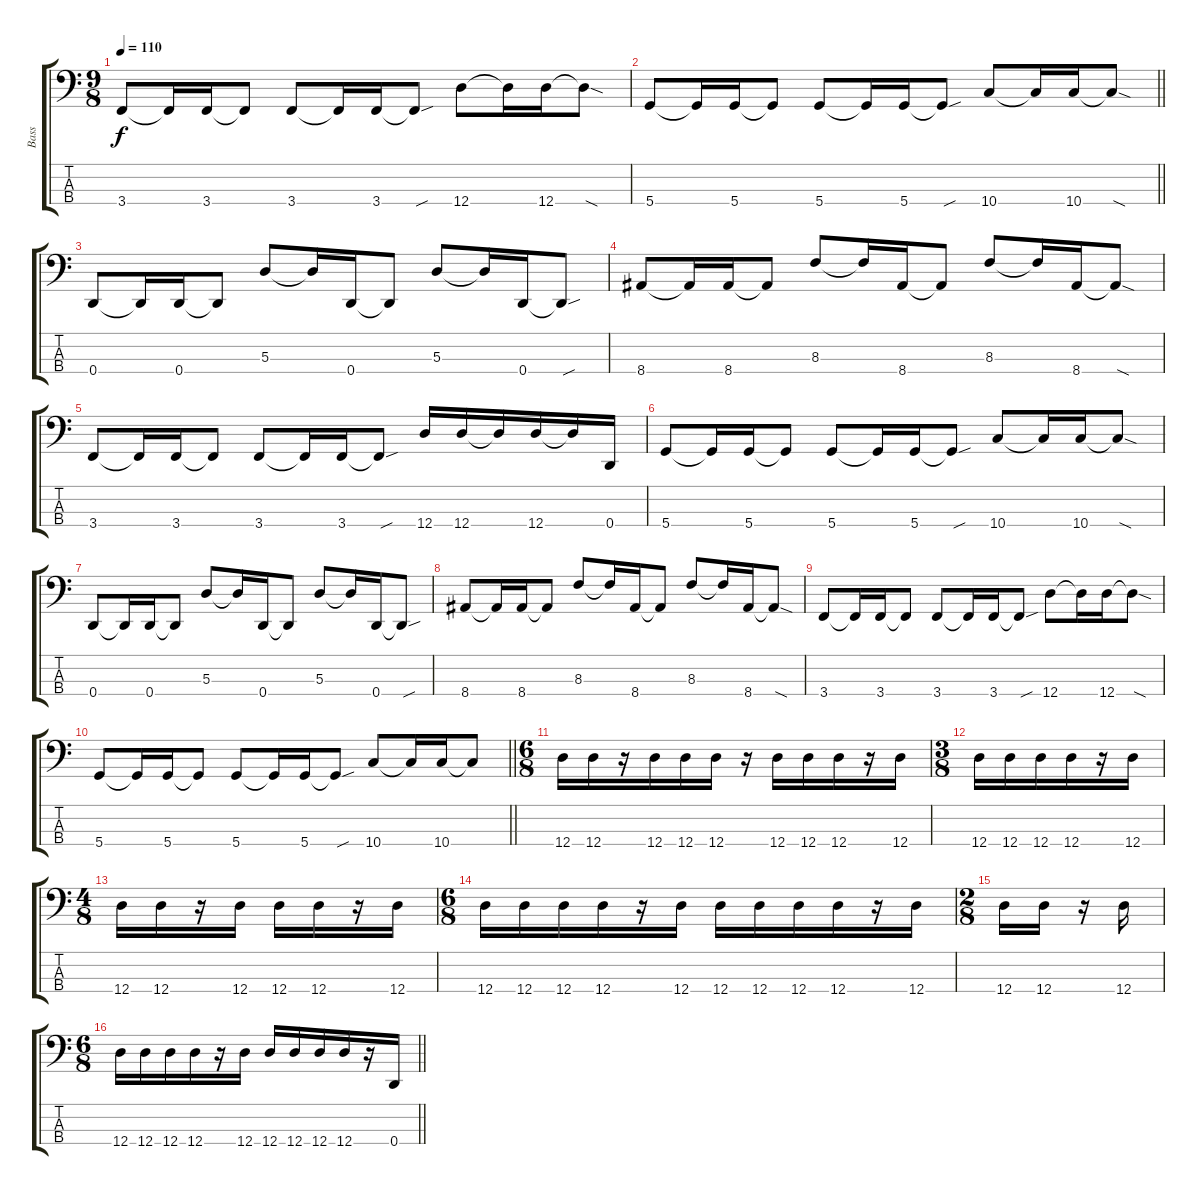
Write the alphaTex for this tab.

\track ("Bass" "Bass") {instrument electricbassfinger}
\staff {score tabs}
\tuning (G2 D2 A1 D1) {hide}
\ts (9 8)
\tempo 110
\clef f4
\ks c
3.4.8{dy f} 3.4{t}.16 3.4.16 3.4{t}.8 3.4.8 3.4{t}.16 3.4.16 3.4{sou t}.8 12.4.8 12.4{t}.16 12.4.16 12.4{sod t}.8 |
\barLineRight lightlight
5.4.8 5.4{t}.16 5.4.16 5.4{t}.8 5.4.8 5.4{t}.16 5.4.16 5.4{sou t}.8 10.4.8 10.4{t}.16 10.4.16 10.4{sod t}.8 |
0.4.8 0.4{t}.16 0.4.16 0.4{t}.8 5.3.8 5.3{t}.16 0.4.16 0.4{t}.8 5.3.8 5.3{t}.16 0.4.16 0.4{sou t}.8 |
8.4.8 8.4{t}.16 8.4.16 8.4{t}.8 8.3.8 8.3{t}.16 8.4.16 8.4{t}.8 8.3.8 8.3{t}.16 8.4.16 8.4{sod t}.8 |
3.4.8 3.4{t}.16 3.4.16 3.4{t}.8 3.4.8 3.4{t}.16 3.4.16 3.4{sou t}.8 12.4.16 12.4.16 12.4{t}.16 12.4.16 12.4{t}.16 0.4.16 |
5.4.8 5.4{t}.16 5.4.16 5.4{t}.8 5.4.8 5.4{t}.16 5.4.16 5.4{sou t}.8 10.4.8 10.4{t}.16 10.4.16 10.4{sod t}.8 |
0.4.8 0.4{t}.16 0.4.16 0.4{t}.8 5.3.8 5.3{t}.16 0.4.16 0.4{t}.8 5.3.8 5.3{t}.16 0.4.16 0.4{sou t}.8 |
8.4.8 8.4{t}.16 8.4.16 8.4{t}.8 8.3.8 8.3{t}.16 8.4.16 8.4{t}.8 8.3.8 8.3{t}.16 8.4.16 8.4{sod t}.8 |
3.4.8 3.4{t}.16 3.4.16 3.4{t}.8 3.4.8 3.4{t}.16 3.4.16 3.4{sou t}.8 12.4.8 12.4{t}.16 12.4.16 12.4{sod t}.8 |
\barLineRight lightlight
5.4.8 5.4{t}.16 5.4.16 5.4{t}.8 5.4.8 5.4{t}.16 5.4.16 5.4{sou t}.8 10.4.8 10.4{t}.16 10.4.16 10.4{t}.8 |
\ts (6 8)
\section ("" "")
12.4.16 12.4.16 r.16 12.4.16 12.4.16 12.4.16 r.16 12.4.16 12.4.16 12.4.16 r.16 12.4.16 |
\ts (3 8)
12.4.16 12.4.16 12.4.16 12.4.16 r.16 12.4.16 |
\ts (4 8)
12.4.16 12.4.16 r.16 12.4.16 12.4.16 12.4.16 r.16 12.4.16 |
\ts (6 8)
12.4.16 12.4.16 12.4.16 12.4.16 r.16 12.4.16 12.4.16 12.4.16 12.4.16 12.4.16 r.16 12.4.16 |
\ts (2 8)
12.4.16 12.4.16 r.16 12.4.16 |
\ts (6 8)
\barLineRight lightlight
12.4.16 12.4.16 12.4.16 12.4.16 r.16 12.4.16 12.4.16 12.4.16 12.4.16 12.4.16 r.16 0.4.16
